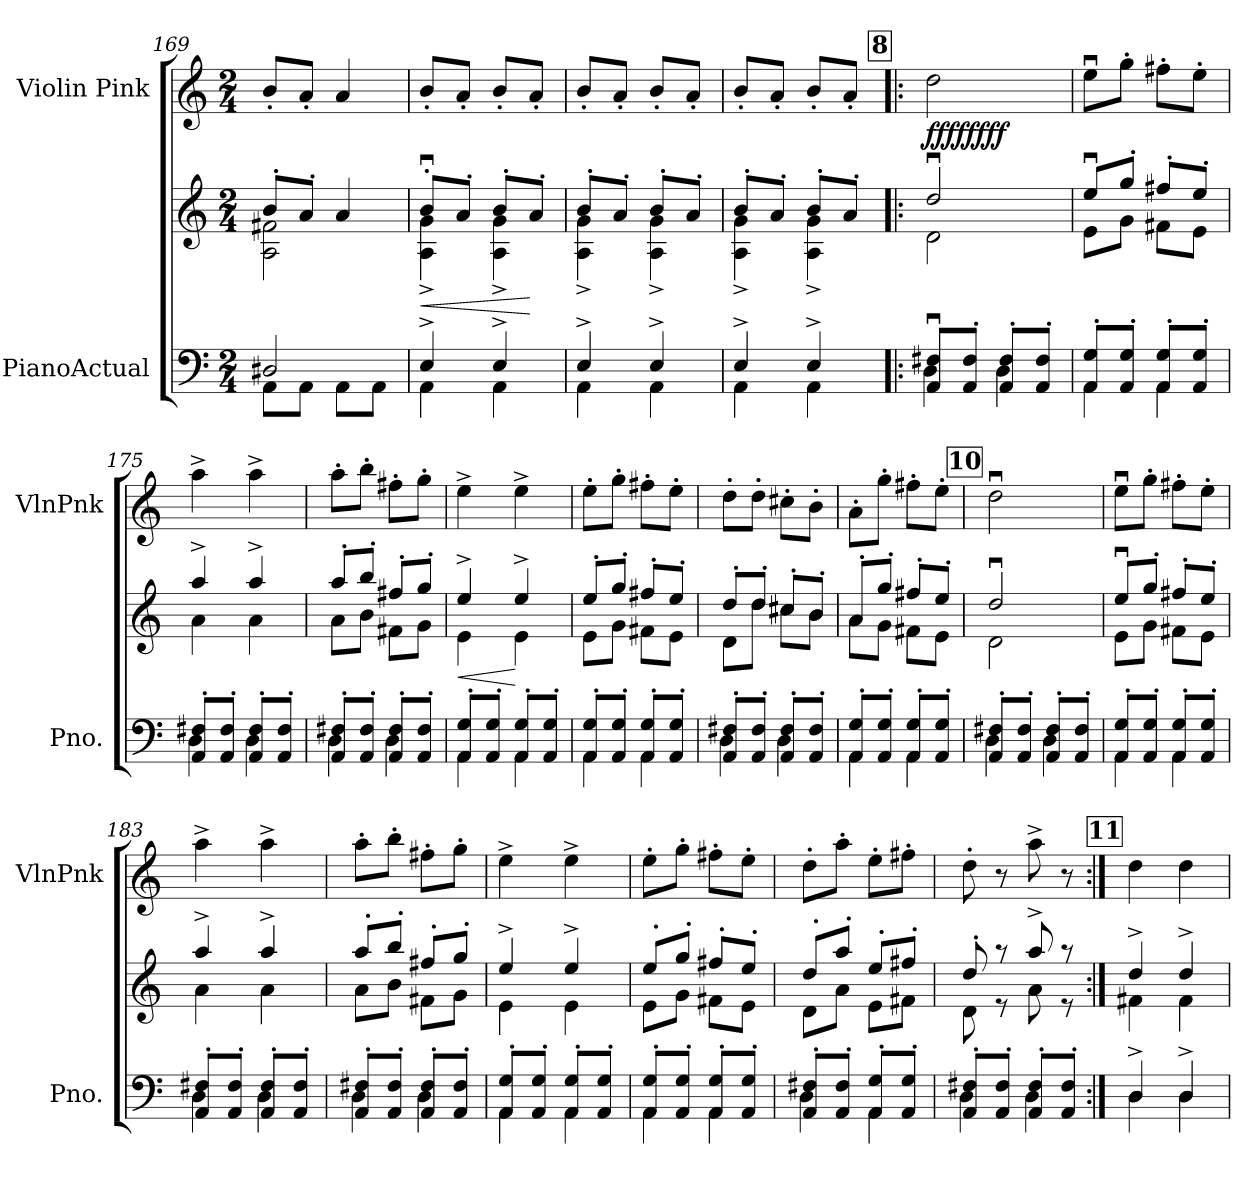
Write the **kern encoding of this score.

**kern	**text	**kern	**dynam	**kern
*part2	*part2	*part2	*part2	*part1
*staff3	*staff3	*staff2	*staff2/3	*staff1
*I"PianoActual	*	*	*	*I"Violin Pink
*I'Pno.	*	*	*	*I'VlnPnk
*clefF4	*	*clefG2	*	*clefG2
*k[]	*	*k[]	*	*k[]
*M2/4	*	*M2/4	*	*M2/4
=169	=169	=169	=169	=169
*^	*	*^	*	*
2D#X/	8AA\L	.	8b'/L	2A\ 2f#X\	.	8b'/L
.	8AA\J	.	8a'/J	.	.	8a'/J
.	8AA\L	.	4a/	.	.	4a/
.	8AA\J	.	.	.	.	.
!!LO:LB:g=z
=170	=170	=170	=170	=170	=170	=170
!	!	!	!	!	!LO:HP:b	!
4E^/	4AA\	.	8bu'/L	4A\^ 4g\^	<	8b'/L
.	.	.	8a'/J	.	.	8a'/J
4E^/	4AA\	.	8b'/L	4A\^ 4g\^	.	8b'/L
.	.	.	8a'/J	.	[	8a'/J
=171	=171	=171	=171	=171	=171	=171
4E^/	4AA\	.	8b'/L	4A\^ 4g\^	.	8b'/L
.	.	.	8a'/J	.	.	8a'/J
4E^/	4AA\	.	8b'/L	4A\^ 4g\^	.	8b'/L
.	.	.	8a'/J	.	.	8a'/J
=172	=172	=172	=172	=172	=172	=172
4E^/	4AA\	.	8b'/L	4A\^ 4g\^	.	8b'/L
.	.	.	8a'/J	.	.	8a'/J
4E^/	4AA\	.	8b'/L	4A\^ 4g\^	.	8b'/L
.	.	.	8a'/J	.	.	8a'/J
!!LO:REH:place=s1:a:B:fs=9.9988:t=8
=173!|:	=173!|:	=173!|:	=173!|:	=173!|:	=173!|:	=173!|:
!	!	!	!	!	!LO:DY:b=2	!
!	!	!	!	!	!LO:DY:n=1:b=2	!
!	!	!	!	!	!LO:DY:n=2:a	!
!	!	!	!	!	!LO:DY:n=3:a	!
8AA/u 8F#X/uL	4D\	.	2ddu/	2d\	ff ff ff ff	2dd\
8AA/' 8F#/'J	.	.	.	.	.	.
8AA/' 8F#/'L	4D\	.	.	.	.	.
8AA/' 8F#/'J	.	.	.	.	.	.
=174	=174	=174	=174	=174	=174	=174
8AA/' 8G/'L	4AA\	.	8eeu/L	8e\L	.	8eeu\L
8AA/' 8G/'J	.	.	8gg'/J	8g\J	.	8gg'i\J
8AA/' 8G/'L	4AA\	.	8ff#X'/L	8f#X\L	.	8ff#X'\L
8AA/' 8G/'J	.	.	8ee'/J	8e\J	.	8ee'\J
!!LO:LB:g=z
=175	=175	=175	=175	=175	=175	=175
8AA/' 8F#X/'L	4D\	.	4aa^/	4a\	.	4aa^\
8AA/' 8F#/'J	.	.	.	.	.	.
8AA/' 8F#/'L	4D\	.	4aa^/	4a\	.	4aa^\
8AA/' 8F#/'J	.	.	.	.	.	.
=176	=176	=176	=176	=176	=176	=176
8AA/' 8F#X/'L	4D\	.	8aa'/L	8a\L	.	8aa'\L
8AA/' 8F#/'J	.	.	8bb'/J	8b\J	.	8bb'\J
8AA/' 8F#/'L	4D\	.	8ff#X'/L	8f#X\L	.	8ff#X'\L
8AA/' 8F#/'J	.	.	8gg'/J	8g\J	.	8gg'i\J
=177	=177	=177	=177	=177	=177	=177
!	!	!	!	!	!LO:HP:b	!
8AA/' 8G/'L	4AA\	.	4ee^/	4e\	<	4ee^\
8AA/' 8G/'J	.	.	.	.	.	.
8AA/' 8G/'L	4AA\	.	4ee^/	4e\	[	4ee^\
8AA/' 8G/'J	.	.	.	.	.	.
=178	=178	=178	=178	=178	=178	=178
8AA/' 8G/'L	4AA\	.	8ee'/L	8e\L	.	8ee'\L
8AA/' 8G/'J	.	.	8gg'/J	8g\J	.	8gg'i\J
8AA/' 8G/'L	4AA\	.	8ff#X'/L	8f#X\L	.	8ff#X'\L
8AA/' 8G/'J	.	.	8ee'/J	8e\J	.	8ee'\J
!!LO:LB:g=z
=179	=179	=179	=179	=179	=179	=179
8AA/' 8F#X/'L	4D\	.	8dd'/L	8d\L	.	8dd'\L
8AA/' 8F#/'J	.	.	8dd'/J	8dd\J	.	8dd'\J
8AA/' 8F#/'L	4D\	.	8cc#X'/L	8cc#\L	.	8cc#X'\L
8AA/' 8F#/'J	.	.	8b'/J	8b\J	.	8b'\J
=180	=180	=180	=180	=180	=180	=180
8AA/' 8G/'L	4AA\	.	8a'/L	8a\L	.	8a'\L
8AA/' 8G/'J	.	.	8gg'/J	8g\J	.	8gg'i\J
8AA/' 8G/'L	4AA\	.	8ff#X'/L	8f#X\L	.	8ff#X'\L
8AA/' 8G/'J	.	.	8ee'/J	8e\J	.	8ee'\J
!!LO:REH:place=s1:a:B:fs=9.9988:t=10
=181	=181	=181	=181	=181	=181	=181
8AA/' 8F#X/'L	4D\	.	2ddu/	2d\	.	2ddu\
8AA/' 8F#/'J	.	.	.	.	.	.
8AA/' 8F#/'L	4D\	.	.	.	.	.
8AA/' 8F#/'J	.	.	.	.	.	.
=182	=182	=182	=182	=182	=182	=182
8AA/' 8G/'L	4AA\	.	8eeu/L	8e\L	.	8eeu\L
8AA/' 8G/'J	.	.	8gg'/J	8g\J	.	8gg'i\J
8AA/' 8G/'L	4AA\	.	8ff#X'/L	8f#X\L	.	8ff#X'\L
8AA/' 8G/'J	.	.	8ee'/J	8e\J	.	8ee'\J
=183	=183	=183	=183	=183	=183	=183
8AA/' 8F#X/'L	4D\	.	4aa^/	4a\	.	4aa^\
8AA/' 8F#/'J	.	.	.	.	.	.
8AA/' 8F#/'L	4D\	.	4aa^/	4a\	.	4aa^\
8AA/' 8F#/'J	.	.	.	.	.	.
!!LO:LB:g=z
=184	=184	=184	=184	=184	=184	=184
8AA/' 8F#X/'L	4D\	.	8aa'/L	8a\L	.	8aa'\L
8AA/' 8F#/'J	.	.	8bb'/J	8b\J	.	8bb'\J
8AA/' 8F#/'L	4D\	.	8ff#X'/L	8f#X\L	.	8ff#X'\L
8AA/' 8F#/'J	.	.	8gg'/J	8g\J	.	8gg'i\J
=185	=185	=185	=185	=185	=185	=185
8AA/' 8G/'L	4AA\	.	4ee^/	4e\	.	4ee^\
8AA/' 8G/'J	.	.	.	.	.	.
8AA/' 8G/'L	4AA\	.	4ee^/	4e\	.	4ee^\
8AA/' 8G/'J	.	.	.	.	.	.
=186	=186	=186	=186	=186	=186	=186
8AA/' 8G/'L	4AA\	.	8ee'/L	8e\L	.	8ee'\L
8AA/' 8G/'J	.	.	8gg'/J	8g\J	.	8gg'i\J
8AA/' 8G/'L	4AA\	.	8ff#X'/L	8f#X\L	.	8ff#X'\L
8AA/' 8G/'J	.	.	8ee'/J	8e\J	.	8ee'\J
=187	=187	=187	=187	=187	=187	=187
8AA/' 8F#X/'L	4D\	.	8dd'/L	8d\L	.	8dd'\L
8AA/' 8F#/'J	.	.	8aa'/J	8a\J	.	8aa'\J
8AA/' 8G/'L	4AA\	.	8ee'/L	8e\L	.	8ee'\L
8AA/' 8G/'J	.	.	8ff#X'/J	8f#X\J	.	8ff#X'\J
!!LO:PB:g=z
=188	=188	=188	=188	=188	=188	=188
8AA/' 8F#X/'L	4D\	.	8dd'/	8d\	.	8dd'\
8AA/' 8F#/'J	.	.	8r	8r	.	8r
8AA/' 8F#/'L	4D\	.	8aa^/	8a\	.	8aa^\
8AA/' 8F#/'J	.	.	8r	8r	.	8r
!!LO:REH:place=s1:a:B:fs=9.9988:t=11
=189:|!	=189:|!	=189:|!	=189:|!	=189:|!	=189:|!	=189:|!
4D^/	4D\	.	4dd^/	4f#X\	.	4dd\
4D^/	4D\	.	4dd^/	4f#\	.	4dd\
*v	*v	*	*	*	*	*
*	*	*v	*v	*	*
=	=	=	=	=
*-	*-	*-	*-	*-
